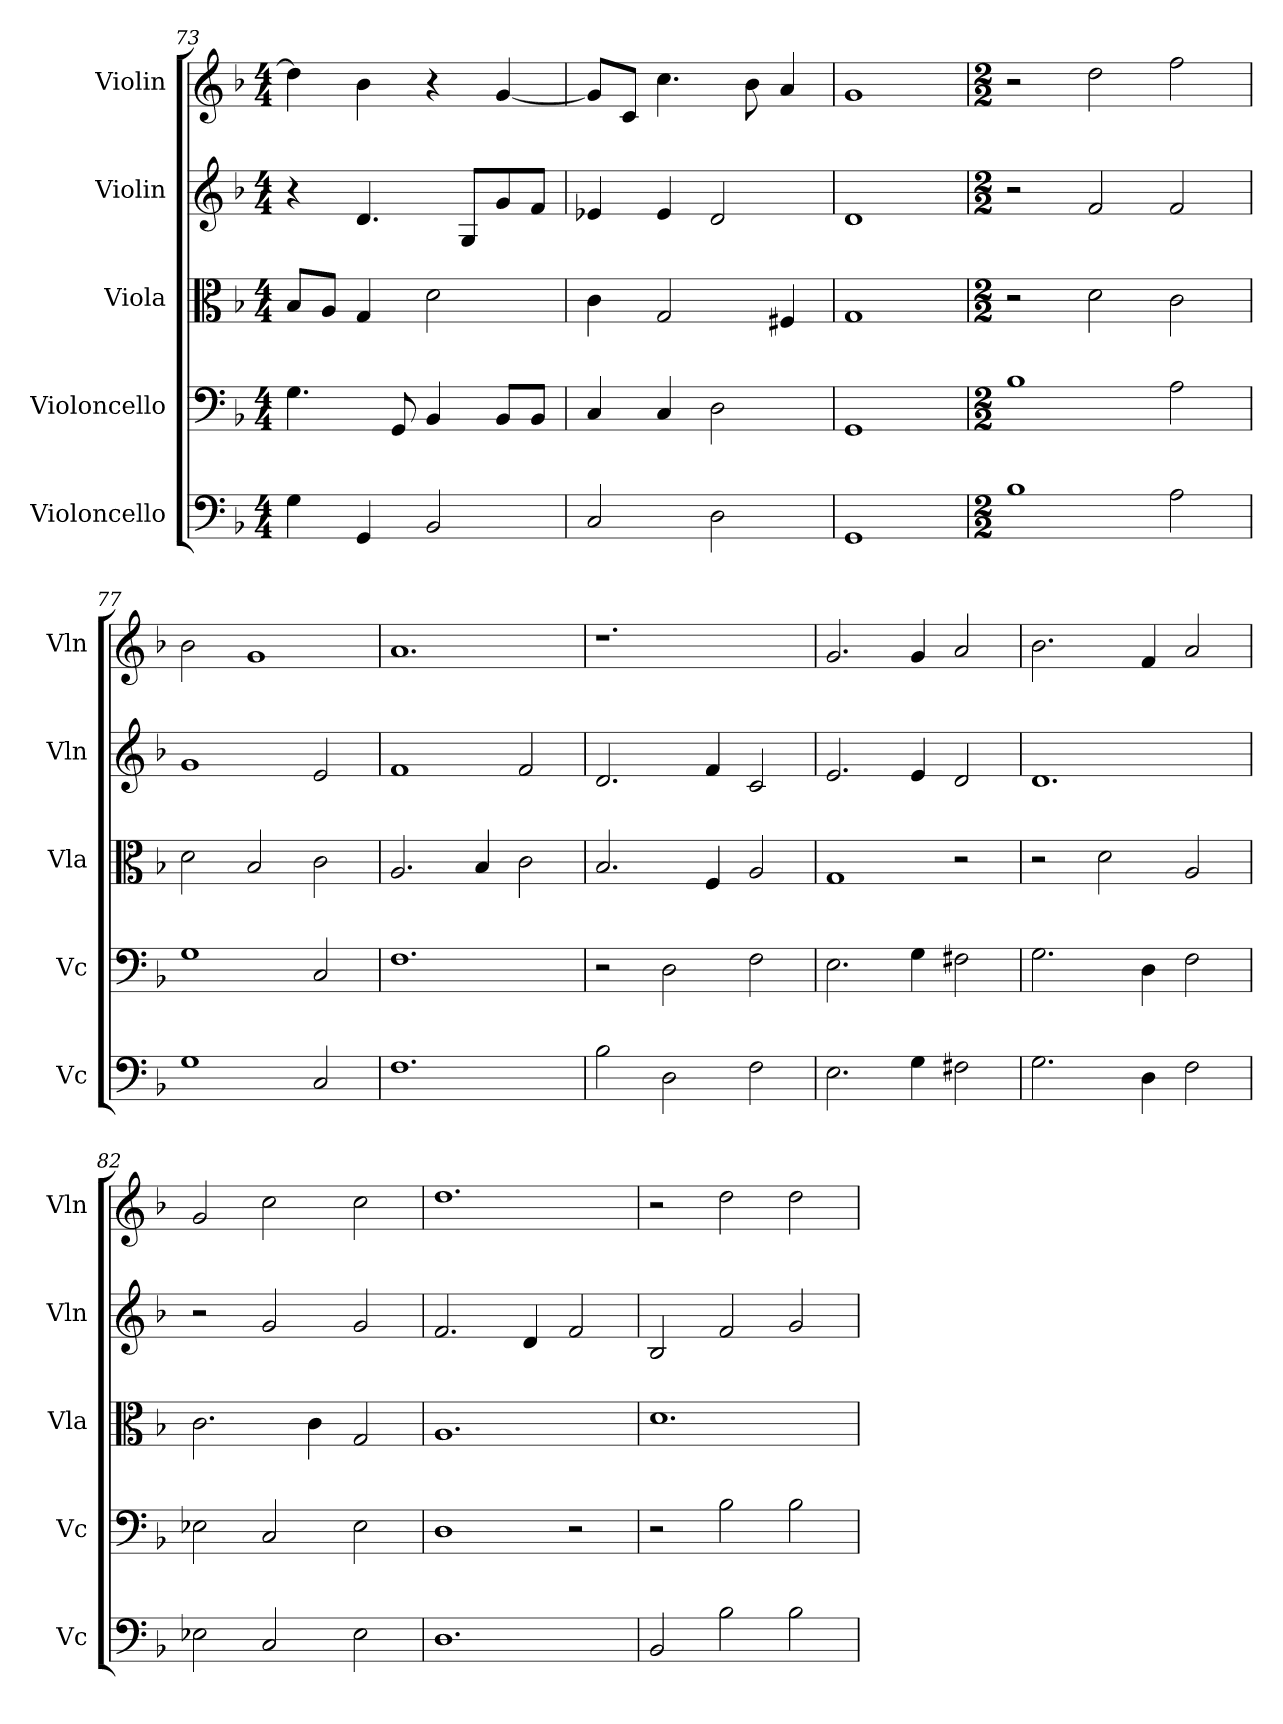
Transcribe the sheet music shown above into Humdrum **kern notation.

**kern	**kern	**kern	**kern	**kern
*part5	*part4	*part3	*part2	*part1
*staff5	*staff4	*staff3	*staff2	*staff1
*I"Violoncello	*I"Violoncello	*I"Viola	*I"Violin	*I"Violin
*I'Vc	*I'Vc	*I'Vla	*I'Vln	*I'Vln
*clefF4	*clefF4	*clefC3	*clefG2	*clefG2
*k[b-]	*k[b-]	*k[b-]	*k[b-]	*k[b-]
*M4/4	*M4/4	*M4/4	*M4/4	*M4/4
=73	=73	=73	=73	=73
4G	4.G	8B-L	4r	4dd]
.	.	8AJ	.	.
4GG	.	4G	4.d	4b-
.	8GG	.	.	.
2BB-	4BB-	2d	.	4r
.	.	.	8GL	.
.	8BB-L	.	8g	[4g
.	8BB-J	.	8fJ	.
=74	=74	=74	=74	=74
2C	4C	4c	4e-X	8gL]
.	.	.	.	8cJ
.	4C	2G	4e-	4.cc
2D	2D	.	2d	.
.	.	.	.	8b-
.	.	4F#X	.	4a
=75	=75	=75	=75	=75
1GG	1GG	1G	1d	1g
=76	=76	=76	=76	=76
*M2/2	*M2/2	*M2/2	*M2/2	*M2/2
1B-	1B-	2r	2r	2r
.	.	2d	2f	2dd
2A	2A	2c	2f	2ff
=77	=77	=77	=77	=77
1G	1G	2d	1g	2b-
.	.	2B-	.	1g
2C	2C	2c	2e	.
=78	=78	=78	=78	=78
1.F	1.F	2.A	1f	1.a
.	.	4B-	.	.
.	.	2c	2f	.
=79	=79	=79	=79	=79
2B-	2r	2.B-	2.d	1.r
2D	2D	.	.	.
.	.	4F	4f	.
2F	2F	2A	2c	.
=80	=80	=80	=80	=80
2.E	2.E	1G	2.e	2.g
4G	4G	.	4e	4g
2F#X	2F#X	2r	2d	2a
=81	=81	=81	=81	=81
2.G	2.G	2r	1.d	2.b-
.	.	2d	.	.
4D	4D	.	.	4f
2F	2F	2A	.	2a
=82	=82	=82	=82	=82
2E-X	2E-X	2.c	2r	2g
2C	2C	.	2g	2cc
.	.	4c	.	.
2E-	2E-	2G	2g	2cc
=83	=83	=83	=83	=83
1.D	1D	1.A	2.f	1.dd
.	.	.	4d	.
.	2r	.	2f	.
=84	=84	=84	=84	=84
2BB-	2r	1.d	2B-	2r
2B-	2B-	.	2f	2dd
2B-	2B-	.	2g	2dd
=	=	=	=	=
*-	*-	*-	*-	*-
